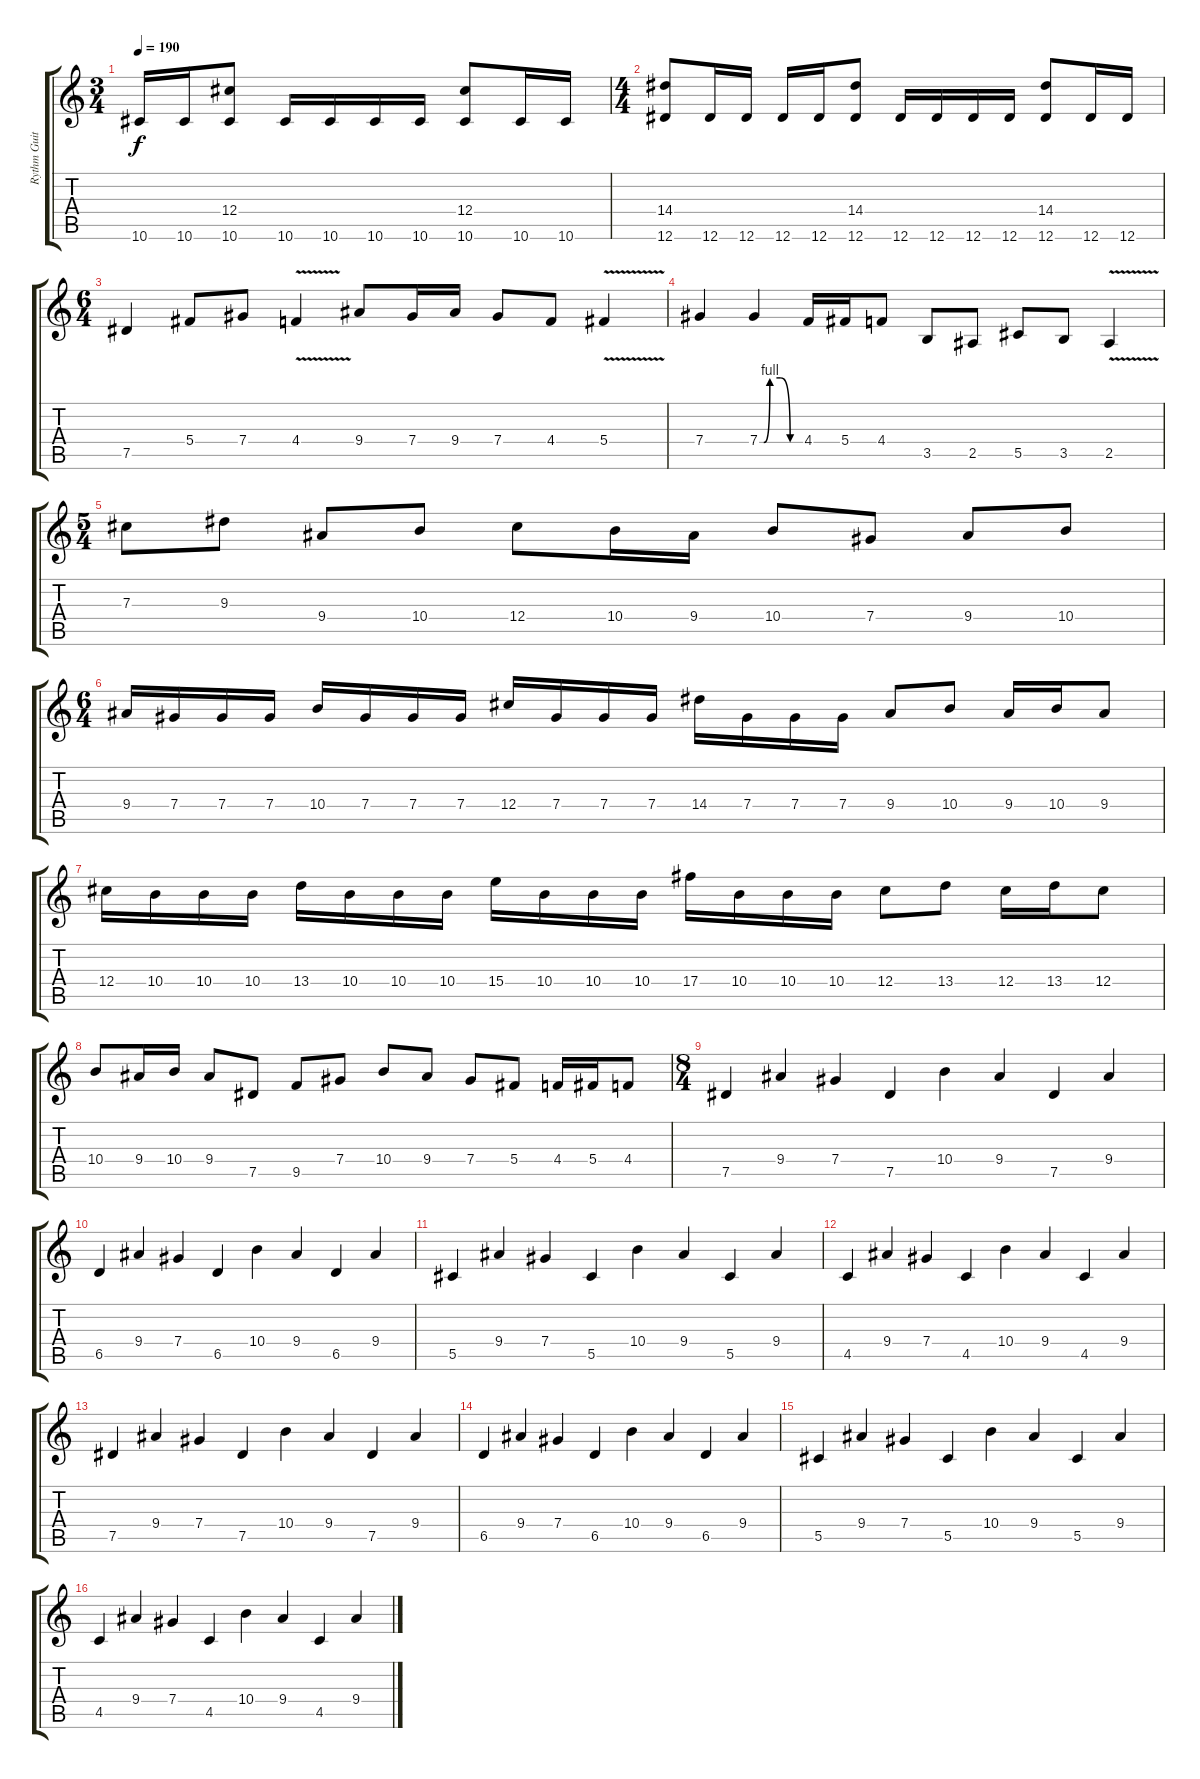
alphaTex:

\track ("Rythm Guitar" "Rythm Guit") {instrument distortionguitar}
\staff {score tabs}
\tuning (Eb4 Bb3 Gb3 Db3 Ab2 Eb2) {hide}
\ts (3 4)
\tempo 190
\clef g2
\ks c
10.6.16{dy f} 10.6.16 (12.4 10.6).8 10.6.16 10.6.16 10.6.16 10.6.16 (12.4 10.6).8 10.6.16 10.6.16 |
\ts (4 4)
(14.4 12.6).8 12.6.16 12.6.16 12.6.16 12.6.16 (14.4 12.6).8 12.6.16 12.6.16 12.6.16 12.6.16 (14.4 12.6).8 12.6.16 12.6.16 |
\ts (6 4)
7.5.4 5.4.8 7.4.8 4.4{v}.4 9.4.8 7.4.16 9.4.16 7.4.8 4.4.8 5.4{v}.4 |
7.4.4 7.4{be (custom 0 0 6 0 15 4 30 4 45 0 60 0)}.4 4.4.16 5.4.16 4.4.8 3.5.8 2.5.8 5.5.8 3.5.8 2.5{v}.4 |
\ts (5 4)
7.3.8 9.3.8 9.4.8 10.4.8 12.4.8 10.4.16 9.4.16 10.4.8 7.4.8 9.4.8 10.4.8 |
\ts (6 4)
9.4.16 7.4.16 7.4.16 7.4.16 10.4.16 7.4.16 7.4.16 7.4.16 12.4.16 7.4.16 7.4.16 7.4.16 14.4.16 7.4.16 7.4.16 7.4.16 9.4.8 10.4.8 9.4.16 10.4.16 9.4.8 |
12.4.16 10.4.16 10.4.16 10.4.16 13.4.16 10.4.16 10.4.16 10.4.16 15.4.16 10.4.16 10.4.16 10.4.16 17.4.16 10.4.16 10.4.16 10.4.16 12.4.8 13.4.8 12.4.16 13.4.16 12.4.8 |
10.4.8 9.4.16 10.4.16 9.4.8 7.5.8 9.5.8 7.4.8 10.4.8 9.4.8 7.4.8 5.4.8 4.4.16 5.4.16 4.4.8 |
\ts (8 4)
7.5.4 9.4.4 7.4.4 7.5.4 10.4.4 9.4.4 7.5.4 9.4.4 |
6.5.4 9.4.4 7.4.4 6.5.4 10.4.4 9.4.4 6.5.4 9.4.4 |
5.5.4 9.4.4 7.4.4 5.5.4 10.4.4 9.4.4 5.5.4 9.4.4 |
4.5.4 9.4.4 7.4.4 4.5.4 10.4.4 9.4.4 4.5.4 9.4.4 |
7.5.4 9.4.4 7.4.4 7.5.4 10.4.4 9.4.4 7.5.4 9.4.4 |
6.5.4 9.4.4 7.4.4 6.5.4 10.4.4 9.4.4 6.5.4 9.4.4 |
5.5.4 9.4.4 7.4.4 5.5.4 10.4.4 9.4.4 5.5.4 9.4.4 |
4.5.4 9.4.4 7.4.4 4.5.4 10.4.4 9.4.4 4.5.4 9.4.4
